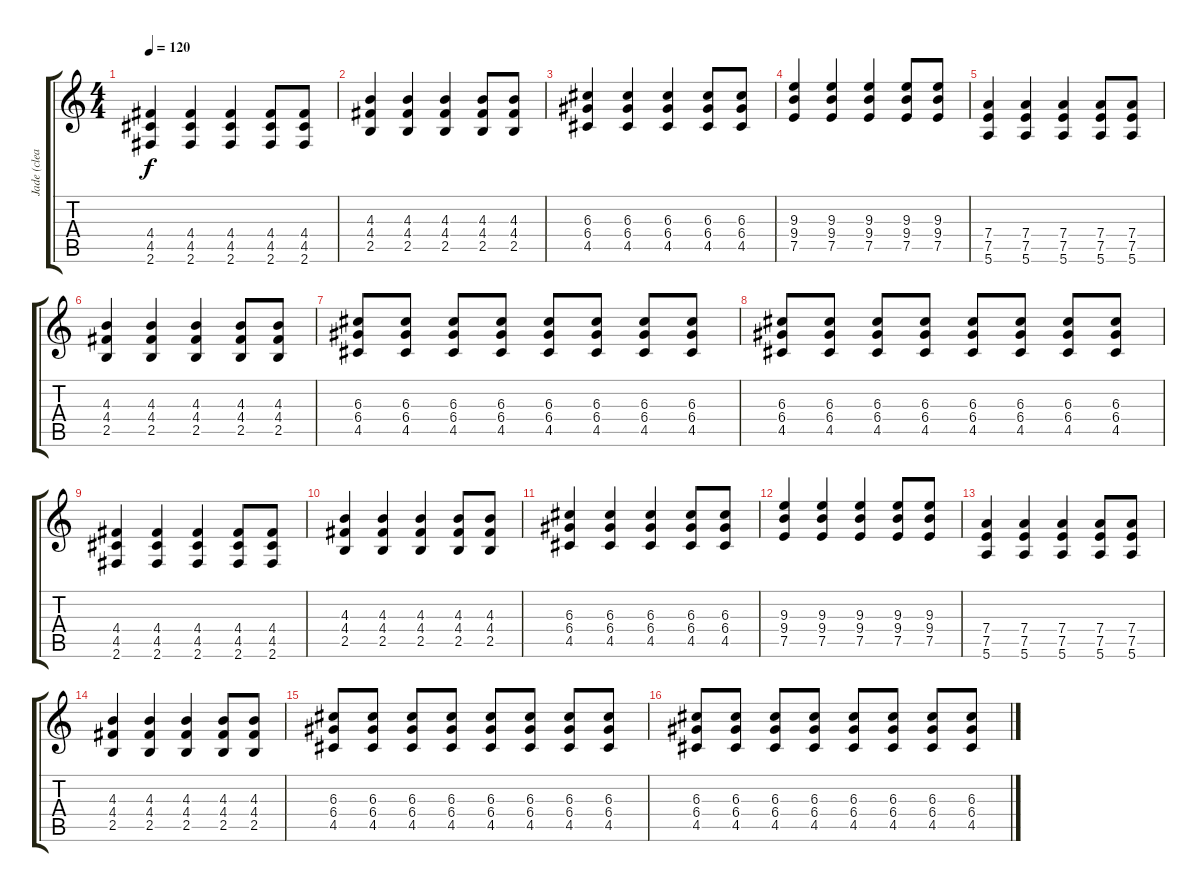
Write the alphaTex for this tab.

\track ("Jade (clean guitare)" "Jade (clea") {instrument electricguitarclean}
\staff {score tabs}
\tuning (E4 B3 G3 D3 A2 E2) {hide}
\ts (4 4)
\tempo 120
\clef g2
\ks c
(4.4 4.5 2.6).4{dy f} (4.4 4.5 2.6).4 (4.4 4.5 2.6).4 (4.4 4.5 2.6).8 (4.4 4.5 2.6).8 |
(4.3 4.4 2.5).4 (4.3 4.4 2.5).4 (4.3 4.4 2.5).4 (4.3 4.4 2.5).8 (4.3 4.4 2.5).8 |
(6.3 6.4 4.5).4 (6.3 6.4 4.5).4 (6.3 6.4 4.5).4 (6.3 6.4 4.5).8 (6.3 6.4 4.5).8 |
(9.3 9.4 7.5).4 (9.3 9.4 7.5).4 (9.3 9.4 7.5).4 (9.3 9.4 7.5).8 (9.3 9.4 7.5).8 |
(7.4 7.5 5.6).4 (7.4 7.5 5.6).4 (7.4 7.5 5.6).4 (7.4 7.5 5.6).8 (7.4 7.5 5.6).8 |
(4.3 4.4 2.5).4 (4.3 4.4 2.5).4 (4.3 4.4 2.5).4 (4.3 4.4 2.5).8 (4.3 4.4 2.5).8 |
(6.3 6.4 4.5).8 (6.3 6.4 4.5).8 (6.3 6.4 4.5).8 (6.3 6.4 4.5).8 (6.3 6.4 4.5).8 (6.3 6.4 4.5).8 (6.3 6.4 4.5).8 (6.3 6.4 4.5).8 |
(6.3 6.4 4.5).8 (6.3 6.4 4.5).8 (6.3 6.4 4.5).8 (6.3 6.4 4.5).8 (6.3 6.4 4.5).8 (6.3 6.4 4.5).8 (6.3 6.4 4.5).8 (6.3 6.4 4.5).8 |
(4.4 4.5 2.6).4 (4.4 4.5 2.6).4 (4.4 4.5 2.6).4 (4.4 4.5 2.6).8 (4.4 4.5 2.6).8 |
(4.3 4.4 2.5).4 (4.3 4.4 2.5).4 (4.3 4.4 2.5).4 (4.3 4.4 2.5).8 (4.3 4.4 2.5).8 |
(6.3 6.4 4.5).4 (6.3 6.4 4.5).4 (6.3 6.4 4.5).4 (6.3 6.4 4.5).8 (6.3 6.4 4.5).8 |
(9.3 9.4 7.5).4 (9.3 9.4 7.5).4 (9.3 9.4 7.5).4 (9.3 9.4 7.5).8 (9.3 9.4 7.5).8 |
(7.4 7.5 5.6).4 (7.4 7.5 5.6).4 (7.4 7.5 5.6).4 (7.4 7.5 5.6).8 (7.4 7.5 5.6).8 |
(4.3 4.4 2.5).4 (4.3 4.4 2.5).4 (4.3 4.4 2.5).4 (4.3 4.4 2.5).8 (4.3 4.4 2.5).8 |
(6.3 6.4 4.5).8 (6.3 6.4 4.5).8 (6.3 6.4 4.5).8 (6.3 6.4 4.5).8 (6.3 6.4 4.5).8 (6.3 6.4 4.5).8 (6.3 6.4 4.5).8 (6.3 6.4 4.5).8 |
(6.3 6.4 4.5).8 (6.3 6.4 4.5).8 (6.3 6.4 4.5).8 (6.3 6.4 4.5).8 (6.3 6.4 4.5).8 (6.3 6.4 4.5).8 (6.3 6.4 4.5).8 (6.3 6.4 4.5).8
